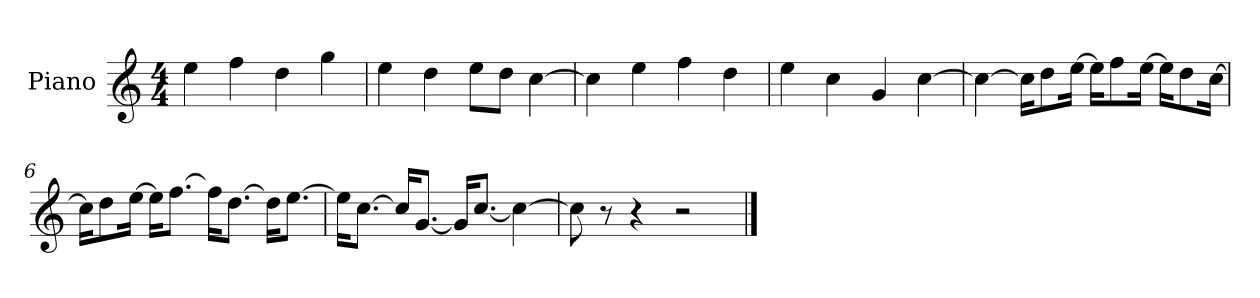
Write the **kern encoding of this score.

**kern
*part1
*staff1
*I"Piano
*I'P-no
*clefG2
*k[]
*M4/4
*MM90
=1
4ee\
4ff\
4dd\
4gg\
=2
4ee\
4dd\
8ee\L
8dd\J
[4cc\
=3
4cc\]
4ee\
4ff\
4dd\
=4
4ee\
4cc\
4g/
[4cc\
=5
4cc\_
16cc\KL]
8dd\
[16ee\Jk
16ee\KL]
8ff\
[16ee\Jk
16ee\KL]
8dd\
[16cc\Jk
=6
16cc\KL]
8dd\
[16ee\Jk
16ee\KL]
[8.ff\J
16ff\KL]
[8.dd\J
16dd\KL]
[8.ee\J
!!LO:LB:g=z
=7
16ee\KL]
[8.cc\J
16cc/KL]
[8.g/J
16g/KL]
[8.cc/J
4cc\_
=8
8cc\]
8r
4r
2r
==
*-
